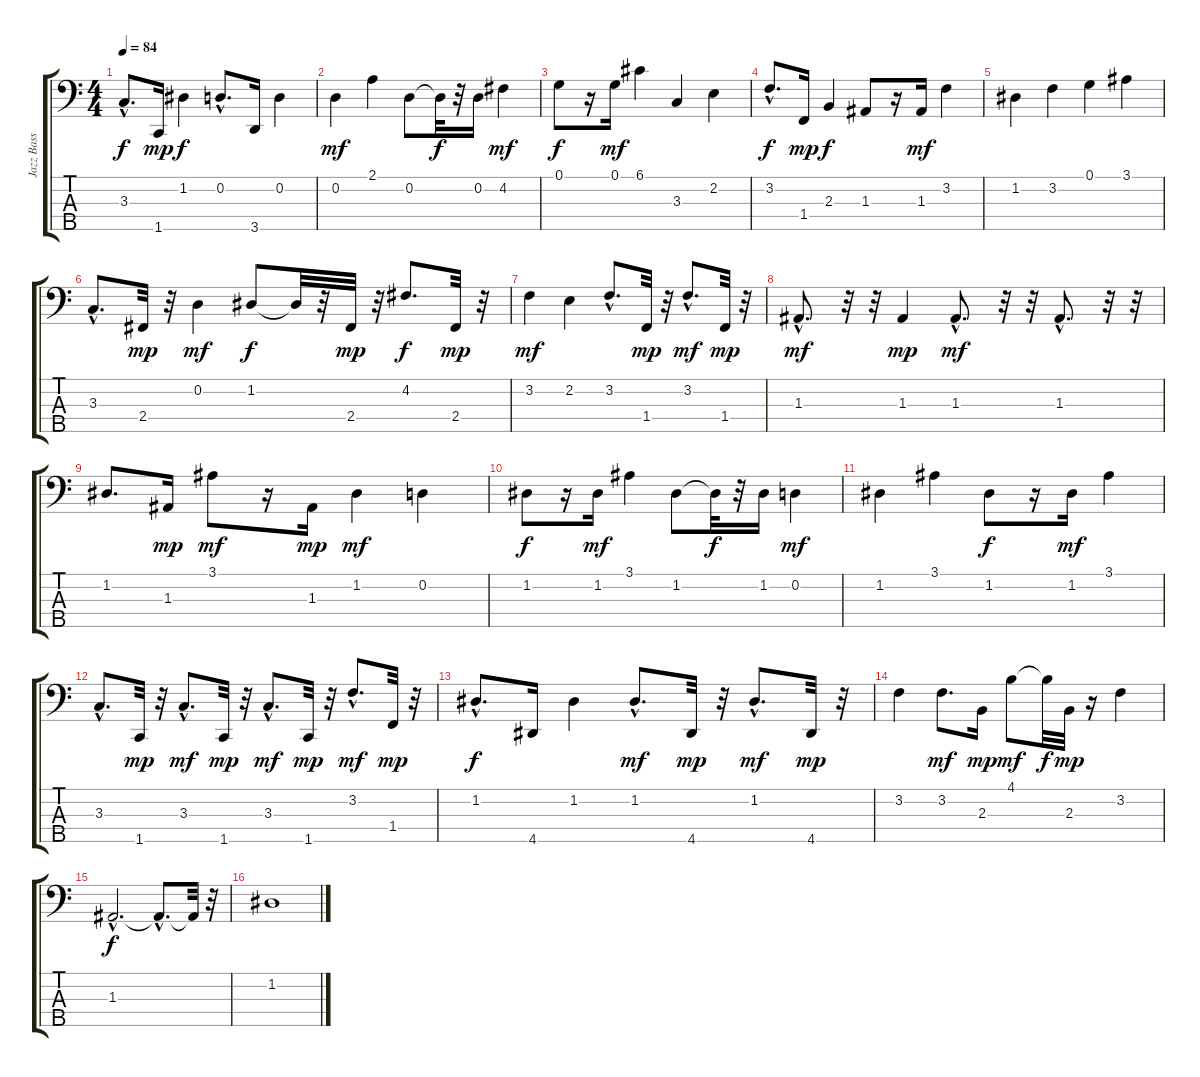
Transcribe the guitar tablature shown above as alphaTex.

\track ("Jazz Bass" "Jazz Bass") {instrument acousticbass}
\staff {score tabs}
\tuning (G2 D2 A1 E1 B0) {hide}
\ts (4 4)
\tempo 84
\clef f4
\ks c
3.3{hac}.8{d dy f} 1.5.16{dy mp} 1.2.4{dy f} 0.2{hac}.8{d} 3.5.16 0.2.4 |
0.2.4{dy mf} 2.1.4 0.2.8 0.2{t}.32{dy f} r.32 0.2.16 4.2.4{dy mf} |
0.1.8{dy f} r.16 0.1.16{dy mf} 6.1.4 3.3.4 2.2.4 |
3.2{hac}.8{d dy f} 1.4.16{dy mp} 2.3.4{dy f} 1.3.8 r.16 1.3.16{dy mf} 3.2.4 |
1.2.4 3.2.4 0.1.4 3.1.4 |
3.3{hac}.8{d} 2.4.32{dy mp} r.32 0.2.4{dy mf} 1.2.8{dy f} 1.2{t}.32 r.32 2.4.32{dy mp} r.32 4.2.8{d dy f} 2.4.32{dy mp} r.32 |
3.2.4{dy mf} 2.2.4 3.2{hac}.8{d} 1.4.32{dy mp} r.32 3.2{hac}.8{d dy mf} 1.4.32{dy mp} r.32 |
1.3{hac}.8{d dy mf} r.32 r.32 1.3.4{dy mp} 1.3{hac}.8{d dy mf} r.32 r.32 1.3{hac}.8{d} r.32 r.32 |
1.2.8{d} 1.3.16{dy mp} 3.1.8{dy mf} r.16 1.3.16{dy mp} 1.2.4{dy mf} 0.2.4 |
1.2.8{dy f} r.16 1.2.16{dy mf} 3.1.4 1.2.8 1.2{t}.32{dy f} r.32 1.2.16 0.2.4{dy mf} |
1.2.4 3.1.4 1.2.8{dy f} r.16 1.2.16{dy mf} 3.1.4 |
3.3{hac}.8{d} 1.5.32{dy mp} r.32 3.3{hac}.8{d dy mf} 1.5.32{dy mp} r.32 3.3{hac}.8{d dy mf} 1.5.32{dy mp} r.32 3.2{hac}.8{d dy mf} 1.4.32{dy mp} r.32 |
1.2{hac}.8{d dy f} 4.5.16 1.2.4 1.2{hac}.8{d dy mf} 4.5.32{dy mp} r.32 1.2{hac}.8{d dy mf} 4.5.32{dy mp} r.32 |
3.2.4 3.2.8{d dy mf} 2.3.16{dy mp} 4.1.8{dy mf} 4.1{t}.32{dy f} 2.3.32{dy mp} r.16 3.2.4 |
1.3{hac}.2{d dy f} 1.3{hac t}.8{d} 1.3{t}.32 r.32 |
1.2.1
